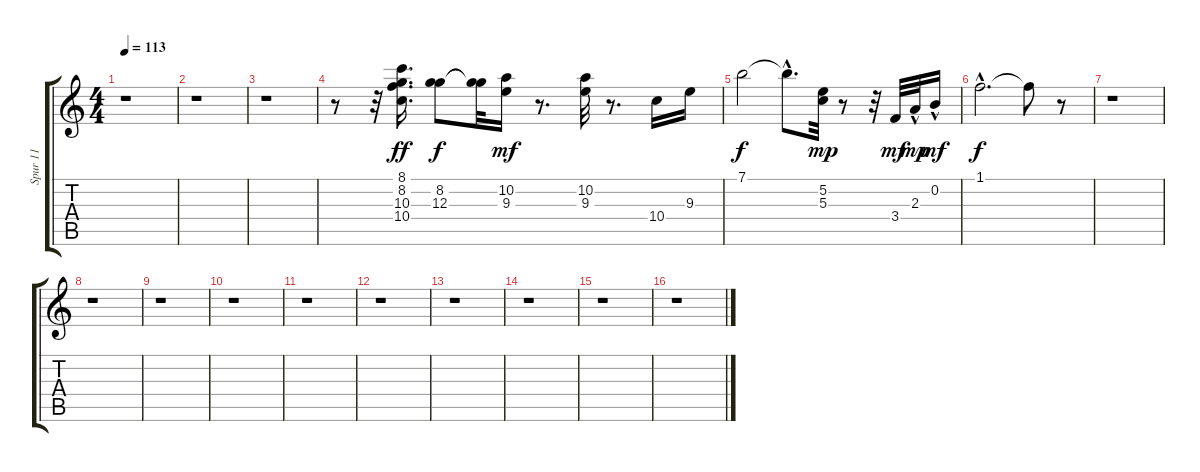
\track ("Spur 11" "Spur 11") {instrument acousticguitarnylon}
\staff {score tabs}
\tuning (E4 B3 G3 D3 A2 E2) {hide}
\ts (4 4)
\tempo 113
\clef g2
\ks c
r.1{dy f} |
r.1 |
r.1 |
r.8 r.32 (8.1 8.2 10.3 10.4).16{d dy ff} (8.2 12.3).8{dy f} (8.2{t} 12.3{t}).32 (10.2 9.3).16{dy mf} r.8{d} (10.2 9.3).32 r.8{d} 10.4.16 9.3.16 |
7.1.2{dy f} 7.1{hac t}.8{d} (5.2 5.3).32{dy mp} r.8 r.32 3.4.32{dy mf} 2.3{hac}.32{dy mp} 0.2{hac}.16{dy mf} |
1.1{hac}.2{d dy f} 1.1{t}.8 r.8 |
r.1 |
r.1 |
r.1 |
r.1 |
r.1 |
r.1 |
r.1 |
r.1 |
r.1 |
r.1
